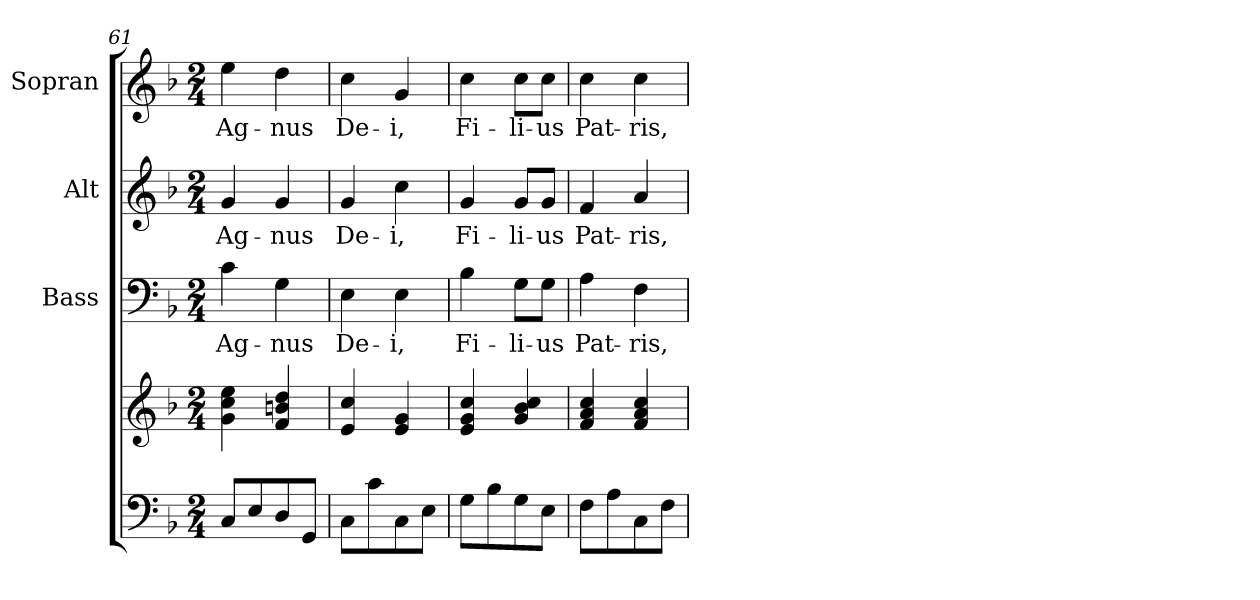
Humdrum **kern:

**kern	**kern	**kern	**text	**kern	**text	**kern	**text
*part4	*part4	*part3	*part3	*part2	*part2	*part1	*part1
*staff5	*staff4	*staff3	*staff3	*staff2	*staff2	*staff1	*staff1
*	*	*I"Bass	*	*I"Alt	*	*I"Sopran	*
*	*	*I'B.	*	*I'A.	*	*I'S.	*
*clefF4	*clefG2	*clefF4	*	*clefG2	*	*clefG2	*
*k[b-]	*k[b-]	*k[b-]	*	*k[b-]	*	*k[b-]	*
*F:	*F:	*F:	*	*F:	*	*F:	*
*M2/4	*M2/4	*M2/4	*	*M2/4	*	*M2/4	*
=61	=61	=61	=61	=61	=61	=61	=61
!	!	!	!LO:LY:b	!	!LO:LY:b	!	!LO:LY:b
8C/L	4g\ 4cc\ 4ee\	4c\	Ag-	4g/	Ag-	4ee\	Ag-
8E/	.	.	.	.	.	.	.
!	!	!	!LO:LY:b	!	!LO:LY:b	!	!LO:LY:b
8D/	4f/ 4bn/ 4dd/	4G\	-nus	4g/	-nus	4dd\	-nus
8GG/J	.	.	.	.	.	.	.
=62	=62	=62	=62	=62	=62	=62	=62
!	!	!	!LO:LY:b	!	!LO:LY:b	!	!LO:LY:b
8C\L	4e/ 4cc/	4E\	De-	4g/	De-	4cc\	De-
8c\	.	.	.	.	.	.	.
!	!	!	!LO:LY:b	!	!LO:LY:b	!	!LO:LY:b
8C\	4e/ 4g/	4E\	-i,	4cc\	-i,	4g/	-i,
8E\J	.	.	.	.	.	.	.
!!LO:LB:g=z
=63	=63	=63	=63	=63	=63	=63	=63
!	!	!	!LO:LY:b	!	!LO:LY:b	!	!LO:LY:b
8G\L	4e/ 4g/ 4cc/	4B-\	Fi-	4g/	Fi-	4cc\	Fi-
8B-\	.	.	.	.	.	.	.
!	!	!	!LO:LY:b	!	!LO:LY:b	!	!LO:LY:b
8G\	4g/ 4b-/ 4cc/	8G\L	-li-	8g/L	-li-	8cc\L	-li-
!	!	!	!LO:LY:b	!	!LO:LY:b	!	!LO:LY:b
8E\J	.	8G\J	-us	8g/J	-us	8cc\J	-us
=64	=64	=64	=64	=64	=64	=64	=64
!	!	!	!LO:LY:b	!	!LO:LY:b	!	!LO:LY:b
8F\L	4f/ 4a/ 4cc/	4A\	Pat-	4f/	Pat-	4cc\	Pat-
8A\	.	.	.	.	.	.	.
!	!	!	!LO:LY:b	!	!LO:LY:b	!	!LO:LY:b
8C\	4f/ 4a/ 4cc/	4F\	-ris,	4a/	-ris,	4cc\	-ris,
8F\J	.	.	.	.	.	.	.
=	=	=	=	=	=	=	=
*-	*-	*-	*-	*-	*-	*-	*-
